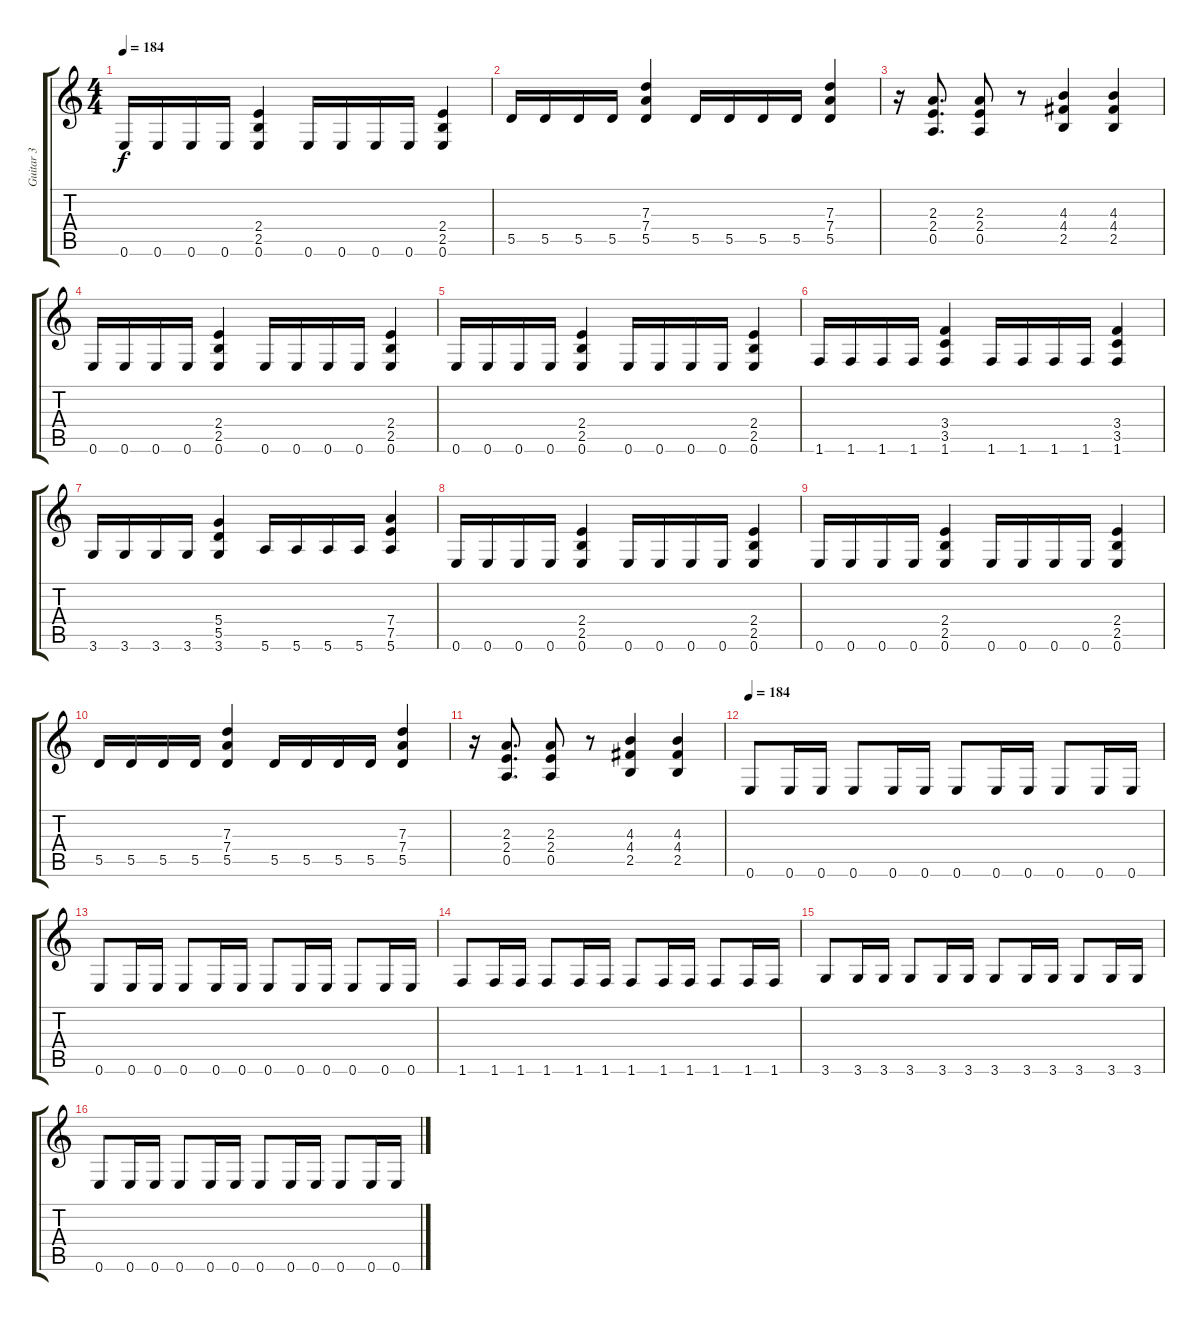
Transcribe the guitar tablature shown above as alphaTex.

\track ("Guitar 3" "Guitar 3") {instrument distortionguitar}
\staff {score tabs}
\tuning (E4 B3 G3 D3 A2 E2) {hide}
\ts (4 4)
\tempo 184
\clef g2
\ks c
0.6.16{dy f} 0.6.16 0.6.16 0.6.16 (2.4 2.5 0.6).4 0.6.16 0.6.16 0.6.16 0.6.16 (2.4 2.5 0.6).4 |
5.5.16 5.5.16 5.5.16 5.5.16 (7.3 7.4 5.5).4 5.5.16 5.5.16 5.5.16 5.5.16 (7.3 7.4 5.5).4 |
r.16 (2.3 2.4 0.5).8{d} (2.3 2.4 0.5).8 r.8 (4.3 4.4 2.5).4 (4.3 4.4 2.5).4 |
0.6.16 0.6.16 0.6.16 0.6.16 (2.4 2.5 0.6).4 0.6.16 0.6.16 0.6.16 0.6.16 (2.4 2.5 0.6).4 |
0.6.16 0.6.16 0.6.16 0.6.16 (2.4 2.5 0.6).4 0.6.16 0.6.16 0.6.16 0.6.16 (2.4 2.5 0.6).4 |
1.6.16 1.6.16 1.6.16 1.6.16 (3.4 3.5 1.6).4 1.6.16 1.6.16 1.6.16 1.6.16 (3.4 3.5 1.6).4 |
3.6.16 3.6.16 3.6.16 3.6.16 (5.4 5.5 3.6).4 5.6.16 5.6.16 5.6.16 5.6.16 (7.4 7.5 5.6).4 |
0.6.16 0.6.16 0.6.16 0.6.16 (2.4 2.5 0.6).4 0.6.16 0.6.16 0.6.16 0.6.16 (2.4 2.5 0.6).4 |
0.6.16 0.6.16 0.6.16 0.6.16 (2.4 2.5 0.6).4 0.6.16 0.6.16 0.6.16 0.6.16 (2.4 2.5 0.6).4 |
5.5.16 5.5.16 5.5.16 5.5.16 (7.3 7.4 5.5).4 5.5.16 5.5.16 5.5.16 5.5.16 (7.3 7.4 5.5).4 |
r.16 (2.3 2.4 0.5).8{d} (2.3 2.4 0.5).8 r.8 (4.3 4.4 2.5).4 (4.3 4.4 2.5).4 |
\tempo 184
0.6.8 0.6.16 0.6.16 0.6.8 0.6.16 0.6.16 0.6.8 0.6.16 0.6.16 0.6.8 0.6.16 0.6.16 |
0.6.8 0.6.16 0.6.16 0.6.8 0.6.16 0.6.16 0.6.8 0.6.16 0.6.16 0.6.8 0.6.16 0.6.16 |
1.6.8 1.6.16 1.6.16 1.6.8 1.6.16 1.6.16 1.6.8 1.6.16 1.6.16 1.6.8 1.6.16 1.6.16 |
3.6.8 3.6.16 3.6.16 3.6.8 3.6.16 3.6.16 3.6.8 3.6.16 3.6.16 3.6.8 3.6.16 3.6.16 |
0.6.8 0.6.16 0.6.16 0.6.8 0.6.16 0.6.16 0.6.8 0.6.16 0.6.16 0.6.8 0.6.16 0.6.16
